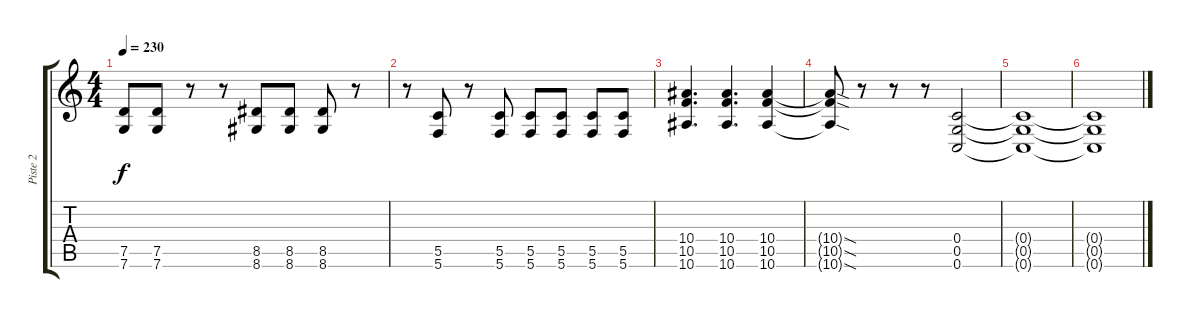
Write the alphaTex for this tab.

\track ("Piste 2" "Piste 2") {instrument distortionguitar}
\staff {score tabs}
\tuning (D4 A3 F3 C3 G2 C2) {hide}
\ts (4 4)
\tempo 230
\clef g2
\ks c
(7.5 7.6).8{dy f} (7.5 7.6).8 r.8 r.8 (8.5 8.6).8 (8.5 8.6).8 (8.5 8.6).8 r.8 |
r.8 (5.5 5.6).8 r.8 (5.5 5.6).8 (5.5 5.6).8 (5.5 5.6).8 (5.5 5.6).8 (5.5 5.6).8 |
(10.4 10.5 10.6).4{d} (10.4 10.5 10.6).4{d} (10.4 10.5 10.6).4 |
(10.4{sod t} 10.5{sod t} 10.6{sod t}).8 r.8 r.8 r.8 (0.4 0.5 0.6).2 |
(0.4{t} 0.5{t} 0.6{t}).1 |
(0.4{t} 0.5{t} 0.6{t}).1
